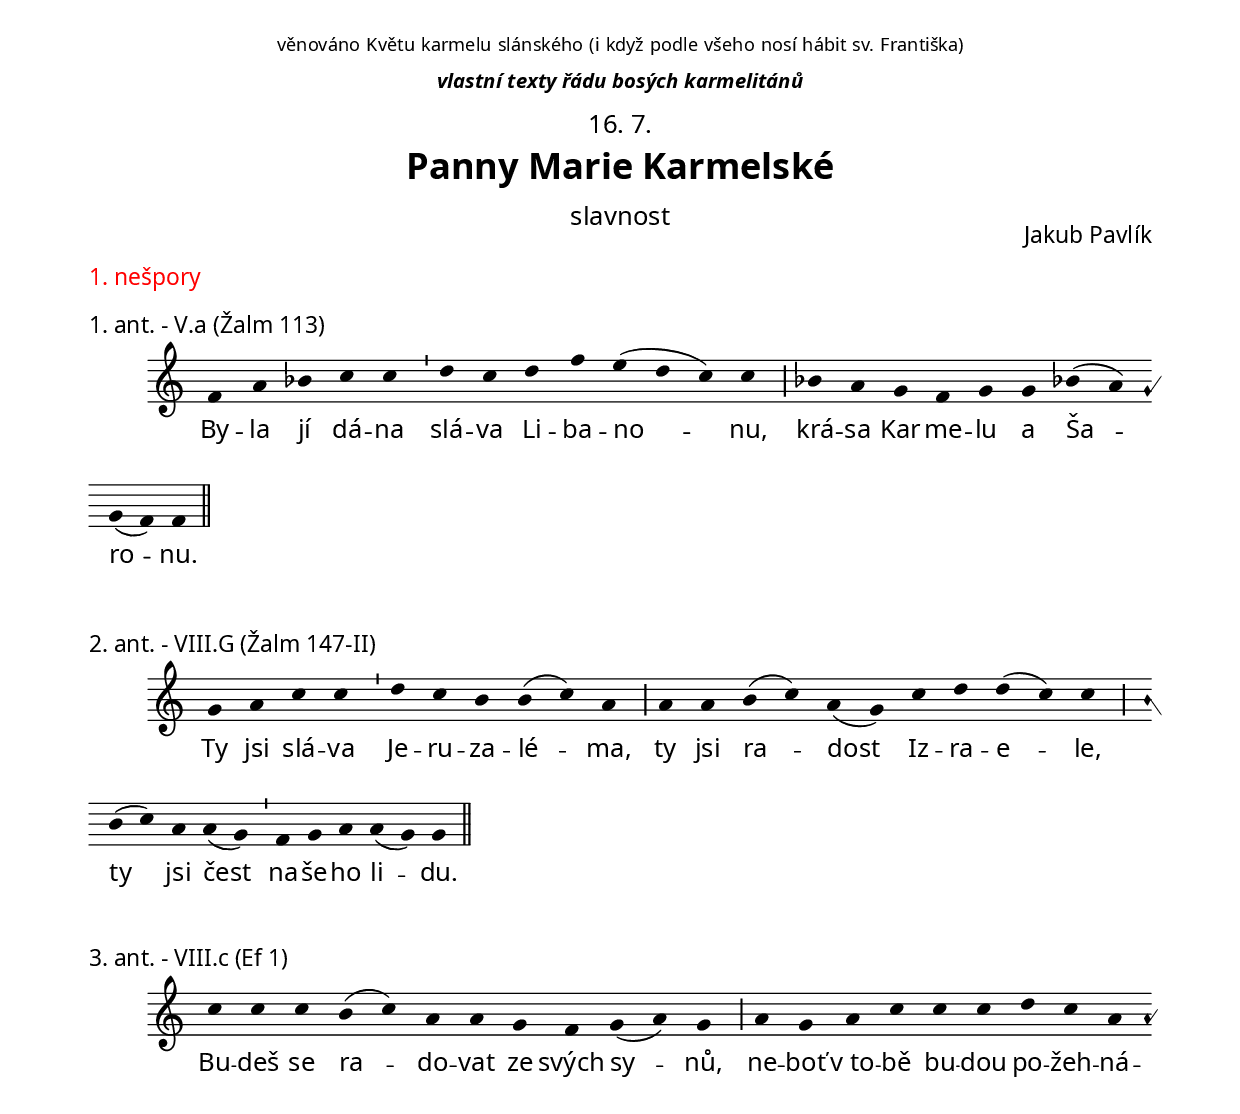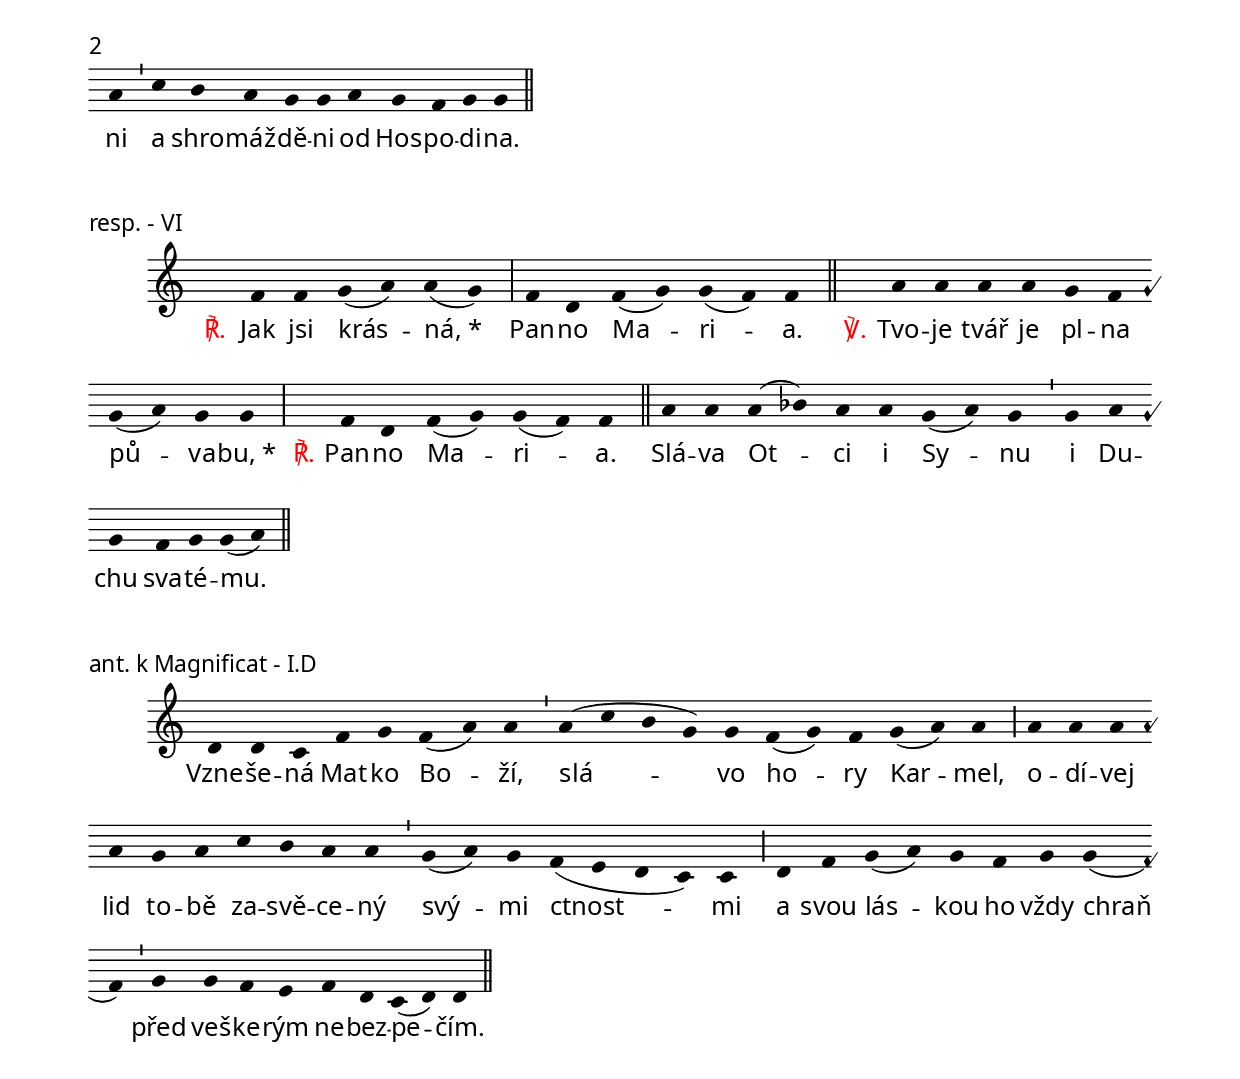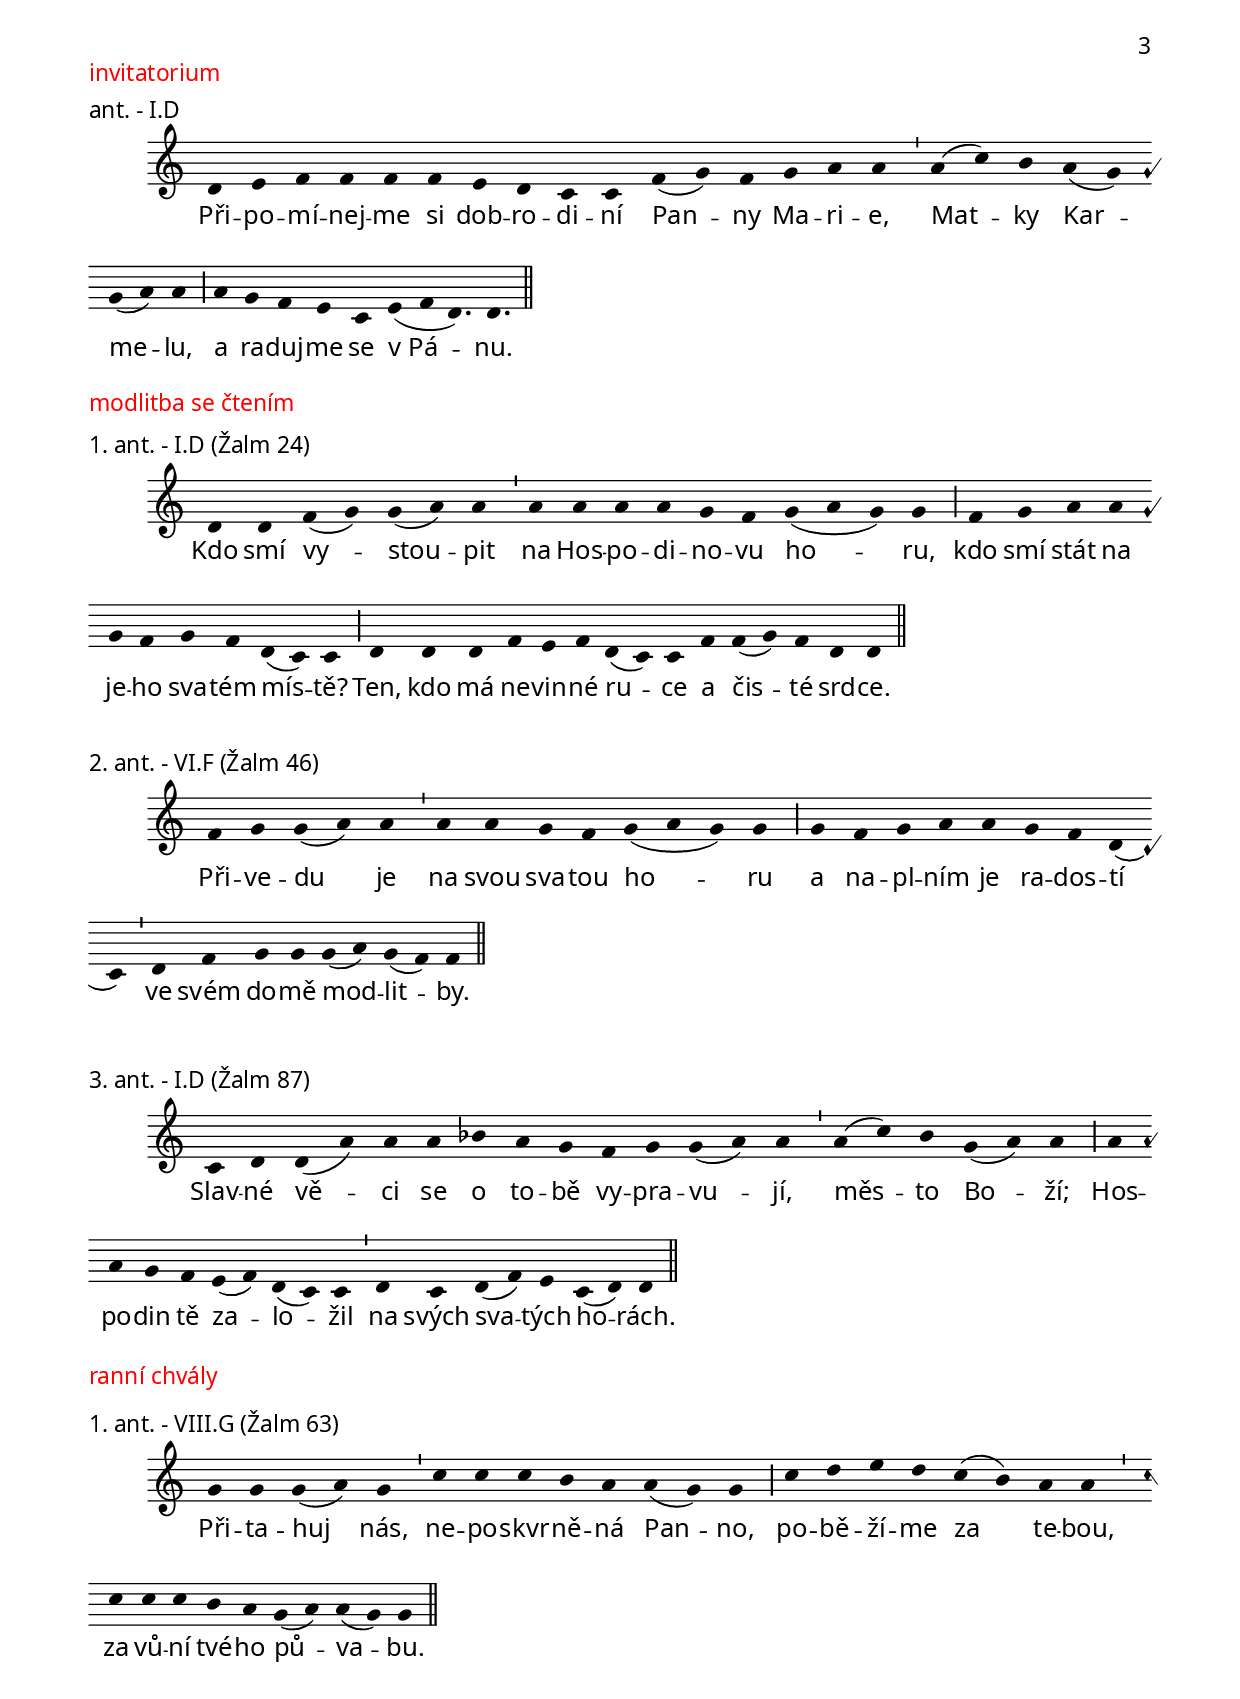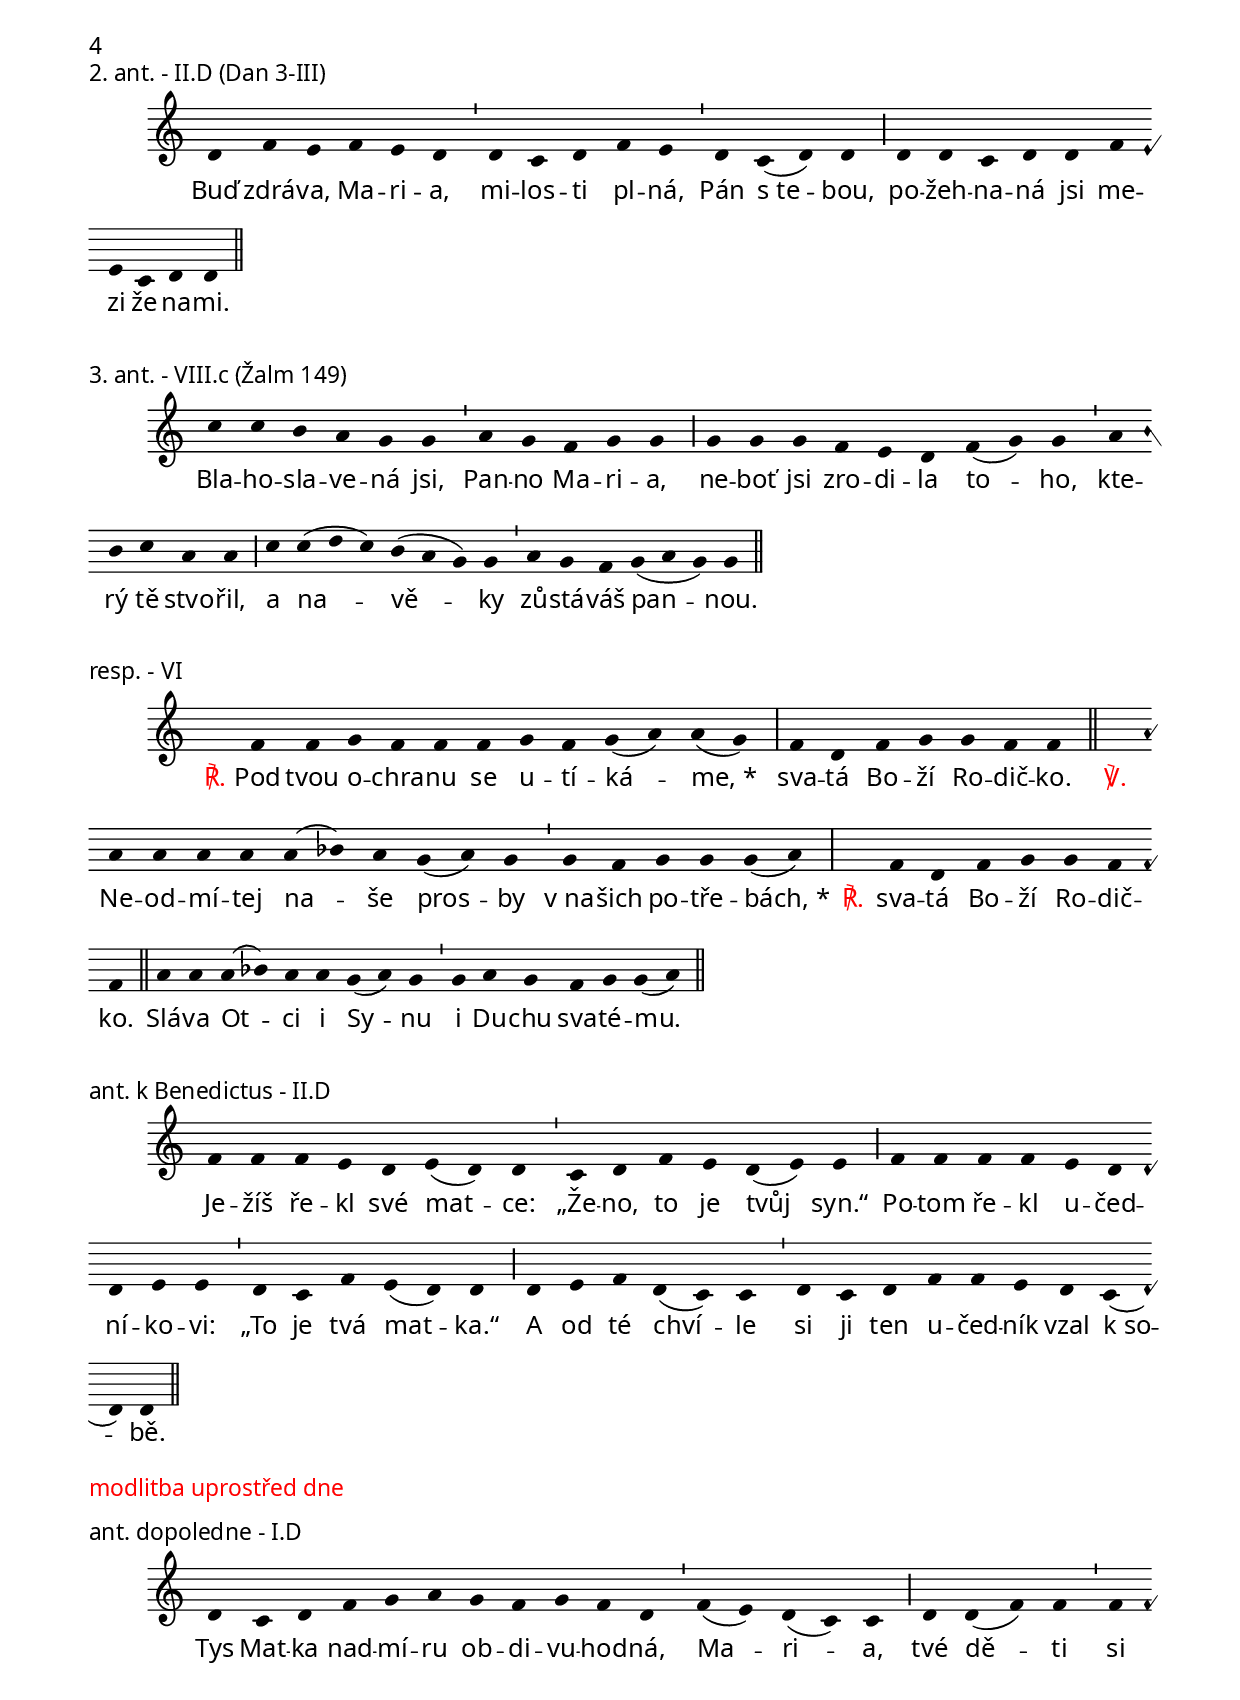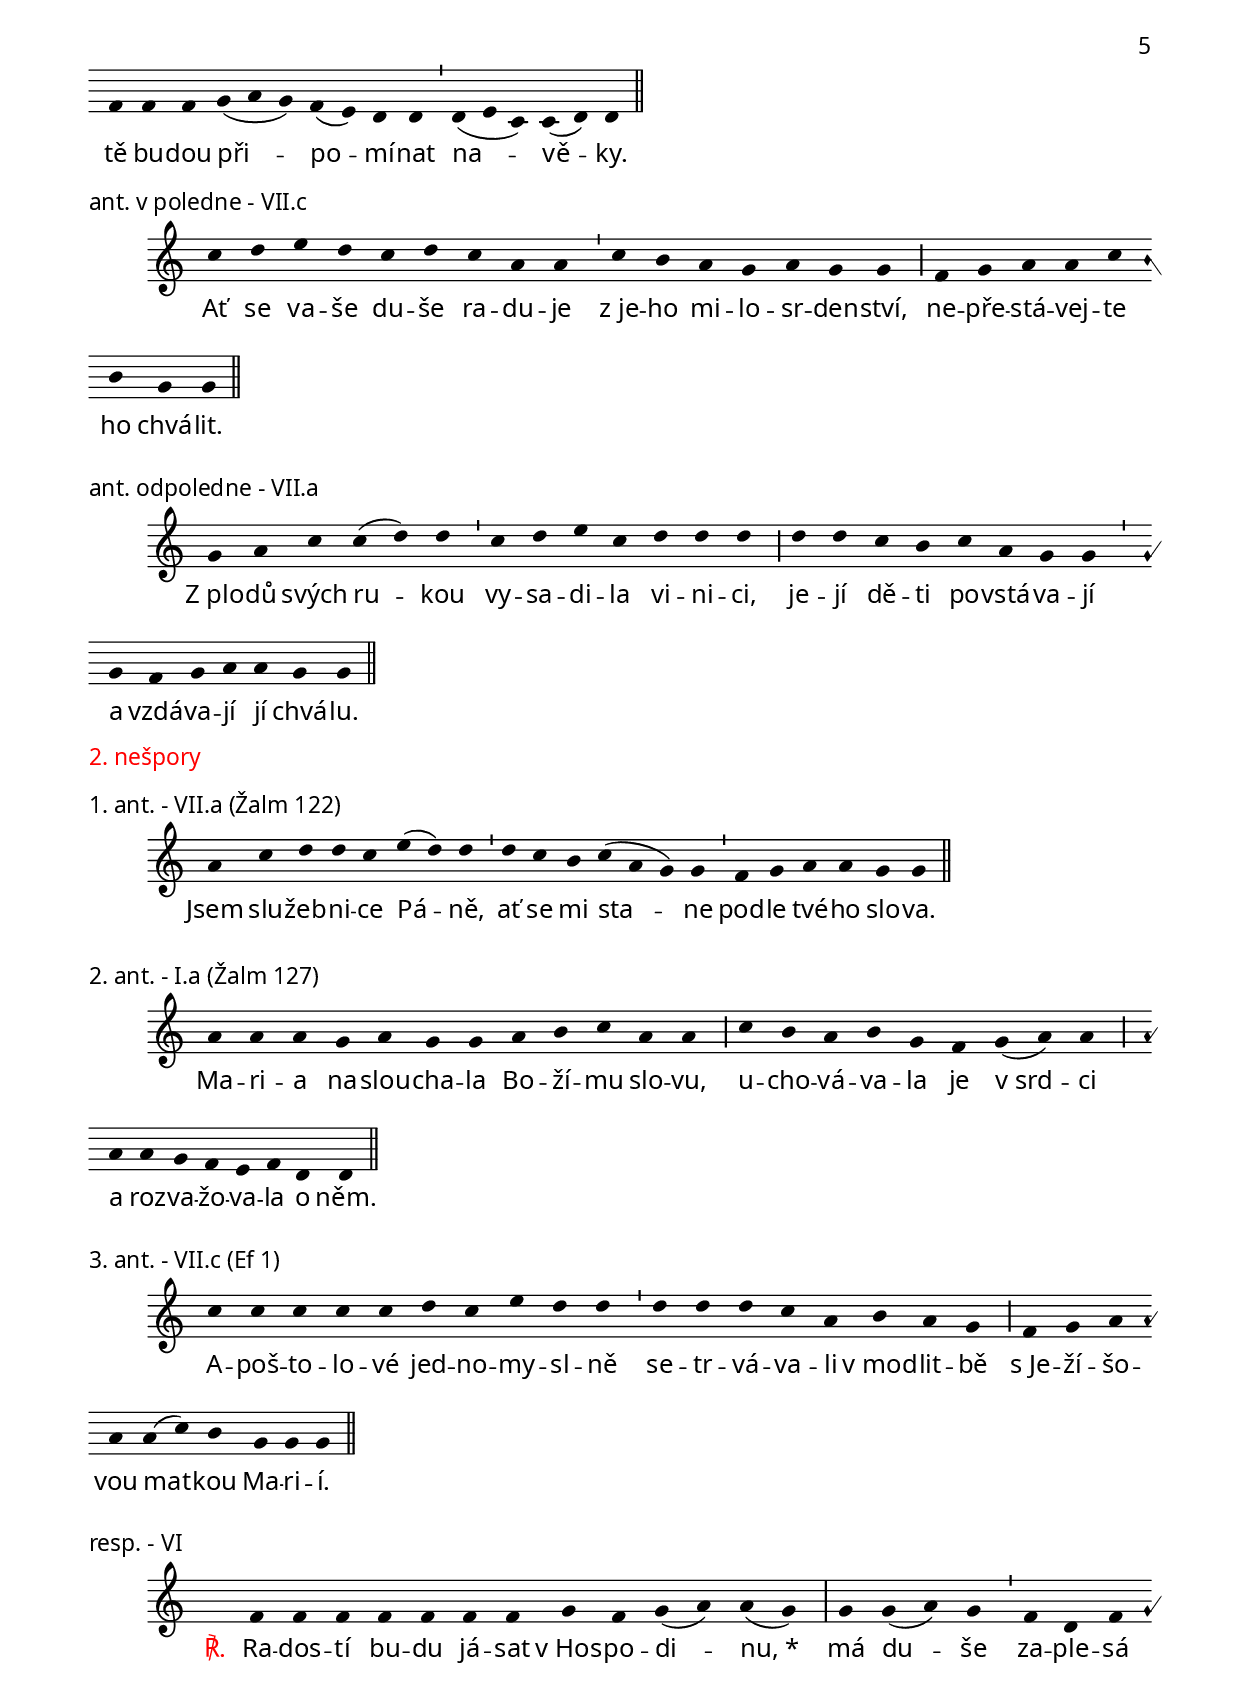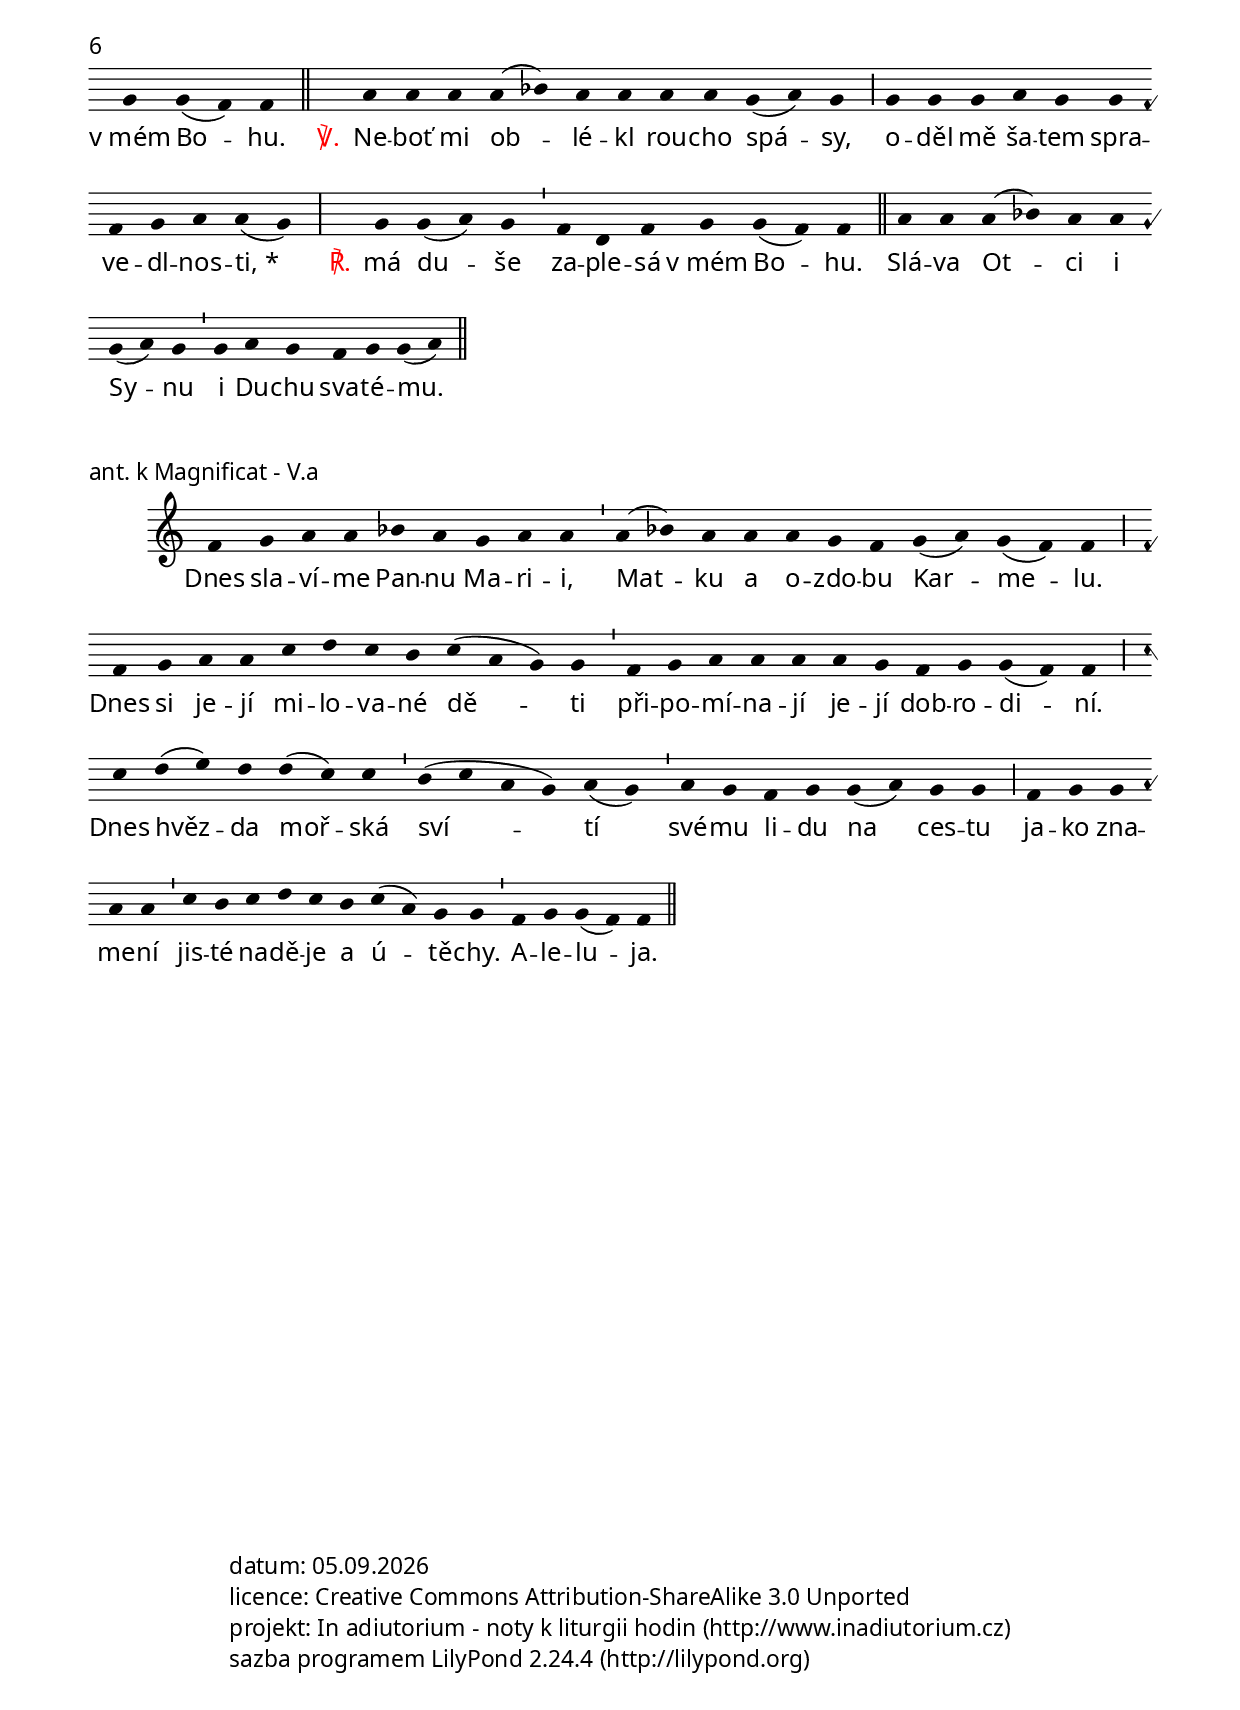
\version "2.19.80"

\include "../../spolecne.ly"
\include "../../spolecne/reholni.ly"
\include "../../dilyresponsorii.ly"
\version "2.12.0"

textyOCD = "vlastní texty řádu bosých karmelitánů"


\header {
  title = \markup\titleSvatek
            "Panny Marie Karmelské"
            slavnost
            "16. 7."
            \textyOCD
  composer = "Jakub Pavlík"
  dedication = \markup\tiny{
    věnováno
    \with-url #"https://commons.wikimedia.org/wiki/File:Slan%C3%BD,_kl%C3%A1%C5%A1ter_kostel_Nejsv.Trojice_detail_(2).JPG" {
      Květu karmelu slánského
    }
    (i když podle všeho nosí hábit sv. Františka)
  }
}

\markup {\nadpisHodinka {"1. nešpory"}}

\score {
  \relative c' {
    \choralniRezim
    f4 a bes c c \barMin
    d c d f e( d c) c \barMaior
    bes a g f g g bes( a) g( f) f \barFinalis
  }
  \addlyrics {
    By -- la jí dá -- na
    slá -- va Li -- ba -- no -- nu,
    krá -- sa Kar -- me -- lu a Ša -- ro -- nu.
  }
  \header {
    quid = "1. ant."
    modus = "V"
    differentia = "a"
    psalmus = "Žalm 113"
    id = "1ne-a1"
    piece = \markup\sestavTitulek
  }
}

\score {
  \relative c'' {
    \choralniRezim
    g4 a c c \barMin d4 c b b( c) a \barMaior
    a a b( c) a( g) c d d( c) c \barMaior
    b( c) a a( g) \barMin f4 g a a( g) g \barFinalis
  }
  \addlyrics {
    Ty jsi slá -- va Je -- ru -- za -- lé -- ma,
    ty jsi ra -- dost Iz -- ra -- e -- le,
    ty jsi čest na -- še -- ho li -- du.
  }
  \header {
    quid = "2. ant."
    modus = "VIII"
    differentia = "G"
    psalmus = "Žalm 147-II"
    fial = "commune/commune_maria.ly#rch-a2?-aleluja"
    id = "1ne-a2"
    piece = \markup\sestavTitulek
  }
}

\score {
  \relative c'' {
    \choralniRezim
    c4 c c b( c) a a g f g( a) g \barMaior
    a g a c c c d c a a \barMin
    c b a g g a g f g g \barFinalis
  }
  \addlyrics {
    Bu -- deš se ra -- do -- vat ze svých sy -- nů,
    ne -- boť v_to -- bě bu -- dou po -- žeh -- ná -- ni
    a shro -- máž -- dě -- ni od Hos -- po -- di -- na.
  }
  \header {
    quid = "3. ant."
    modus = "VIII"
    differentia = "c"
    psalmus = "Ef 1"
    id = "1ne-a3"
    piece = \markup\sestavTitulek
  }
}

\score {
  \relative c' {
    \choralniRezim

    % R
    \neviditelna f
    f4 f g( a) a( g) \barMax
    f d f( g) g( f) f \barFinalis
    % V
    \neviditelna a
    a4 a a a g f g( a) g g \barMax
    % R
    \neviditelna f
    f d f( g) g( f) f \barFinalis
    % Slava
    \respVIdoxologie \barFinalis
  }
  \addlyrics {
    \Response Jak jsi krás -- ná,_* Pan -- no Ma -- ri -- a.
    \Verse Tvo -- je tvář je pl -- na pů -- va -- bu,_*
    \Response Pan -- no Ma -- ri -- a.
    \textRespDoxologie
  }
  \header {
    quid = "resp."
    modus = "VI"
    id = "1ne-r"
    piece = \markup {\sestavTitulekResp}
  }
}

\score {
  \relative c' {
    \choralniRezim
    d4 d c f g f( a) a \barMin
    a( c b g) g f( g) f g( a) a \barMaior
    a a a a g a c b a a \barMin
    g( a) g f( e d c) c \barMaior
    d f g( a) g f g g( f) \barMin
    g g f e f d c( d) d \barFinalis
  }
  \addlyrics {
    Vzne -- še -- ná Mat -- ko Bo -- ží,
    slá -- vo ho -- ry Kar -- mel,
    o -- dí -- vej lid to -- bě za -- svě -- ce -- ný
    svý -- mi ctnost -- mi
    a svou lás -- kou ho vždy chraň
    před veš -- ke -- rým ne -- bez -- pe -- čím.
  }
  \header {
    quid = "ant. k Magnificat"
    modus = "I"
    differentia = "D"
    psalmus = ""
    id = "1ne-amag"
    piece = \markup {\sestavTitulekBezZalmu}
  }
}

\pageBreak % ZLOM

\markup {\nadpisHodinka {"invitatorium"}}

\score {
  \relative c' {
    \choralniRezim
    d4 e f f f f e d c c f( g) f g a a \barMin
    a( c) b a( g) g( a) a \barMaior
    a g f e c e( f d4.) d \barFinalis
  }
  \addlyrics {
    Při -- po -- mí -- nej -- me si dob -- ro -- di -- ní Pan -- ny Ma -- ri -- e,
    Mat -- ky Kar -- me -- lu,
    a ra -- duj -- me se v_Pá -- nu.
  }
  \header {
    quid = "ant."
    modus = "I"
    differentia = "D"
    psalmus = ""
    id = "invit"
    piece = \markup\sestavTitulekBezZalmu
  }
}

\markup {\nadpisHodinka {"modlitba se čtením"}}

\score {
  \relative c' {
    \choralniRezim
    d4 d f( g) g( a) a \barMin
    a a a a g f g( a g) g \barMaior
    f g a a g f g f d( c) c \barMaior
    d d d f e f d( c) c f f( g) f d d \barFinalis
  }
  \addlyrics {
    Kdo smí vy -- stou -- pit
    na Hos -- po -- di -- no -- vu ho -- ru,
    kdo smí stát na je -- ho sva -- tém mís -- tě?
    Ten, kdo má ne -- vin -- né ru -- ce a čis -- té srd -- ce.
  }
  \header {
    quid = "1. ant."
    modus = "I"
    differentia = "D"
    psalmus = "Žalm 24"
    id = "mc-a1"
    piece = \markup\sestavTitulek
  }
}

\score {
  \relative c' {
    \choralniRezim
    f4 g g( a) a \barMin
    a a g f g( a g) g \barMaior
    g f g a a g f d( c) \barMin
    d f g g g( a) g( f) f \barFinalis
  }
  \addlyrics {
    Při -- ve -- du je
    na svou sva -- tou ho -- ru
    a na -- pl -- ním je ra -- dos -- tí
    ve svém do -- mě mod -- lit -- by.
  }
  \header {
    quid = "2. ant."
    modus = "VI"
    differentia = "F"
    psalmus = "Žalm 46"
    id = "mc-a2"
    piece = \markup\sestavTitulek
  }
}

\score {
  \relative c' {
    \choralniRezim
    c4 d d( a') a a bes a g f g g( a) a \barMin
    a( c) b g( a) a \barMaior
    a a g f e( f) d( c) c \barMin
    d c d( f) e c( d) d \barFinalis
  }
  \addlyrics {
    Slav -- né vě -- ci se o to -- bě vy -- pra -- vu -- jí,
    měs -- to Bo -- ží;
    Hos -- po -- din tě za -- lo -- žil
    na svých sva -- tých ho -- rách.
  }
  \header {
    quid = "3. ant."
    modus = "I"
    differentia = "D"
    psalmus = "Žalm 87"
    fial = "antifony/tyden3_5ctvrtek.ly#rch-ant1?zacatek"
    id = "mc-a3"
    piece = \markup\sestavTitulek
  }
}

% antifonu pro vigilii breviar.cz (zatím?) nemá

\markup {\nadpisHodinka {"ranní chvály"}}

\score {
  \relative c'' {
    \choralniRezim
    g4 g g( a) g \barMin
    c c c b a a( g) g \barMaior
    c d e d c( b) a a \barMin
    c c c b a g( a) a( g) g \barFinalis
  }
  \addlyrics {
    Při -- ta -- huj nás,
    ne -- po -- skvr -- ně -- ná Pan -- no,
    po -- bě -- ží -- me za te -- bou,
    za vů -- ní tvé -- ho pů -- va -- bu.
  }
  \header {
    quid = "1. ant."
    modus = "VIII"
    differentia = "G"
    psalmus = "Žalm 63"
    fial = "sanktoral/1208pmpocatebezposkvrny.ly#rch-a3?jiny text"
    id = "rch-a1"
    piece = \markup\sestavTitulek
  }
}

\score {
  \relative c' {
    \choralniRezim
    d4 f e f e d \barMin
    d c d f e \barMin
    d c( d) d \barMaior
    d d c d d f e c d d \barFinalis
  }
  \addlyrics {
    Buď zdrá -- va, Ma -- ri -- a,
    mi -- los -- ti pl -- ná,
    Pán s_te -- bou,
    po -- žeh -- na -- ná jsi me -- zi že -- na -- mi.
  }
  \header {
    quid = "2. ant."
    modus = "II"
    differentia = "D"
    psalmus = "Dan 3-III"
    fial = "advent_antifony.ly#spol-sexta?konec=16"
    id = "rch-a2"
    piece = \markup\sestavTitulek
  }
}

\score {
  \relative c'' {
    \choralniRezim
    c4 c b a g g \barMin
    a g f g g \barMaior
    g g g f e d f( g) g \barMin
    a b c a a \barMaior
    c c( d c) b( a g) g \barMin
    a g f g( a g) g \barFinalis
  }
  \addlyrics {
    Bla -- ho -- sla -- ve -- ná jsi,
    Pan -- no Ma -- ri -- a,
    ne -- boť jsi zro -- di -- la to -- ho,
    kte -- rý tě stvo -- řil,
    a na -- vě -- ky
    zů -- stá -- váš pan -- nou.
  }
  \header {
    quid = "3. ant."
    modus = "VIII"
    differentia = "c"
    psalmus = "Žalm 149"
    fial = "commune/commune_maria.ly#1ne-a2?konec&-aleluja"
    id = "rch-a3"
    piece = \markup\sestavTitulek
  }
}

\score {
  \relative c' {
    \choralniRezim

    % R
    \neviditelna f
    f4 f g f f f g f g( a) a( g) \barMax
    f d f g g f f \barFinalis
    % V
    \neviditelna a
    a4 a a a a( bes) a g( a) g \barMin
    g f g g g( a) \barMax
    % R
    \neviditelna f
    f d f g g f f \barFinalis
    % Slava
    \respVIdoxologie \barFinalis
  }
  \addlyrics {
    \Response Pod tvou o -- chra -- nu se u -- tí -- ká -- me,_*
    sva -- tá Bo -- ží Ro -- dič -- ko.
    \Verse Ne -- od -- mí -- tej na -- še pros -- by
    v_na -- šich po -- tře -- bách,_*
    \Response sva -- tá Bo -- ží Ro -- dič -- ko.
    \textRespDoxologie
  }
  \header {
    quid = "resp."
    modus = "VI"
    id = "rch-r"
    piece = \markup {\sestavTitulekResp}
  }
}

\score {
  \relative c' {
    \choralniRezim
    f4 f f e d e( d) d \barMin
    c d f e d( e) e \barMaior
    f f f f e d d e e \barMin
    d c f e( d) d \barMaior
    d e f d( c) c \barMin
    d c d f f e d c( d) d \barFinalis
  }
  \addlyrics {
    Je -- žíš ře -- kl své mat -- ce:
    „Že -- no, to je tvůj syn.“
    Po -- tom ře -- kl u -- čed -- ní -- ko -- vi:
    „To je tvá mat -- ka.“
    A od té chví -- le
    si ji ten u -- čed -- ník vzal k_so -- bě.
  }
  \header {
    quid = "ant. k Benedictus"
    modus = "II"
    differentia = "D"
    psalmus = ""
    fial = "commune/commune_maria.ly#nona?zacatek"
    id = "rch-aben"
    piece = \markup {\sestavTitulekBezZalmu}
  }
}

\markup {\nadpisHodinka {"modlitba uprostřed dne"}}

\score {
  \relative c' {
    \choralniRezim
    d4 c d f g a g f g f d \barMin
    f( e) d( c) c \barMaior
    d d( f) f \barMin
    f f f f g( a g) f( e) d d \barMin
    d( e c) c( d) d \barFinalis
  }
  \addlyrics {
    Tys Mat -- ka nad -- mí -- ru ob -- di -- vu -- hod -- ná,
    Ma -- ri -- a,
    tvé dě -- ti
    si tě bu -- dou při -- po -- mí -- nat
    na -- vě -- ky.
  }
  \header {
    quid = "ant. dopoledne"
    modus = "I"
    differentia = "D"
    psalmus = ""
    id = "tercie"
    piece = \markup\sestavTitulekBezZalmu
  }
}

\score {
  \relative c'' {
    \choralniRezim
    c4 d e d c d c a a \barMin
    c b a g a g g \barMaior
    f g a a c b g g \barFinalis
  }
  \addlyrics {
    Ať se va -- še du -- še ra -- du -- je
    z_je -- ho mi -- lo -- sr -- den -- ství,
    ne -- pře -- stá -- vej -- te ho chvá -- lit.
  }
  \header {
    quid = "ant. v poledne"
    modus = "VII"
    differentia = "c"
    psalmus = ""
    id = "sexta"
    piece = \markup\sestavTitulekBezZalmu
  }
}

\score {
  \relative c'' {
    \choralniRezim
    g4 a c c( d) d \barMin
    c d e c d d d \barMaior
    d d c b c a g g \barMin
    g f g a a g g \barFinalis
  }
  \addlyrics {
    Z_plo -- dů svých ru -- kou
    vy -- sa -- di -- la vi -- ni -- ci,
    je -- jí dě -- ti po -- vstá -- va -- jí
    a vzdá -- va -- jí jí chvá -- lu.
  }
  \header {
    quid = "ant. odpoledne"
    modus = "VII"
    differentia = "a"
    psalmus = ""
    id = "nona"
    piece = \markup\sestavTitulekBezZalmu
  }
}

\markup {\nadpisHodinka {"2. nešpory"}}

\score {
  \relative c'' {
    \choralniRezim
    a4 c d d c e( d) d \barMin
    d c b c( a g) g \barMin
    f g a a g g \barFinalis
  }
  \addlyrics {
    Jsem slu -- žeb -- ni -- ce Pá -- ně,
    ať se mi sta -- ne pod -- le tvé -- ho slo -- va.
  }
  \header {
    quid = "1. ant."
    modus = "VII"
    differentia = "a"
    psalmus = "Žalm 122"
    fial = "commune/commune_maria.ly#2ne-a2?-aleluja"
    id = "2ne-a1"
    piece = \markup\sestavTitulek
  }
}

\score {
  \relative c'' {
    \choralniRezim
    a4 a a g a g g a b c a a \barMaior
    c b a b g f g( a) a \barMaior
    a a g f e f d d \barFinalis
  }
  \addlyrics {
    Ma -- ri -- a na -- slou -- cha -- la Bo -- ží -- mu slo -- vu,
    u -- cho -- vá -- va -- la je v_srd -- ci
    a roz -- va -- žo -- va -- la o něm.
  }
  \header {
    quid = "2. ant."
    modus = "I"
    differentia = "a"
    psalmus = "Žalm 127"
    fial = "sanktoral/0716pmkarmelske.ly#amag?jiny text"
    id = "2ne-a2"
    piece = \markup\sestavTitulek
  }
}

\score {
  \relative c'' {
    \choralniRezim
    c4 c c c c d c e d d \barMin
    d d d c a b a g \barMaior
    f g a a a( c) b g g g \barFinalis
  }
  \addlyrics {
    A -- poš -- to -- lo -- vé jed -- no -- my -- sl -- ně
    se -- tr -- vá -- va -- li v_mod -- lit -- bě
    s_Je -- ží -- šo -- vou mat -- kou Ma -- ri -- í.
  }
  \header {
    quid = "3. ant."
    modus = "VII"
    differentia = "c"
    psalmus = "Ef 1"
    fial = "antifony/velikonoce_tyden7.ly#pa-amag?konec&-aleluja"
    id = "2ne-a3"
    piece = \markup\sestavTitulek
  }
}

\score {
  \relative c' {
    \choralniRezim

    % R
    \neviditelna f
    f4 f f f f f f g f g( a) a( g) \barMax
    g g( a) g \barMin f d f g g( f) f \barFinalis
    % V
    \neviditelna a
    a4 a a a( bes) a a a a g( a) g \barMaior
    g g g a g g f g a a( g) \barMax
    % R
    \neviditelna f
    g g( a) g \barMin f d f g g( f) f \barFinalis
    % Slava
    \respVIdoxologie \barFinalis
  }
  \addlyrics {
    \Response Ra -- dos -- tí bu -- du já -- sat v_Hos -- po -- di -- nu,_*
    má du -- še za -- ple -- sá v_mém Bo -- hu.
    \Verse Ne -- boť mi ob -- lé -- kl rou -- cho spá -- sy,
    o -- děl mě ša -- tem spra -- ve -- dl -- nos -- ti,_*
    \Response má du -- še za -- ple -- sá v_mém Bo -- hu.
    \textRespDoxologie
  }
  \header {
    quid = "resp."
    modus = "VI"
    id = "2ne-r"
    piece = \markup {\sestavTitulekResp}
  }
}

\score {
  \relative c' {
    \choralniRezim
    f4 g a a bes a g a a \barMin
    a( bes) a a a g f g( a) g( f) f \barMaior
    f g a a c d c b c( a g) g \barMin
    f g a a a a g f g g( f) f \barMaior
    c' d( e) d d( c) c \barMin
    b( c a g) a( g) \barMin a g f g g( a) g g \barMaior
    f g g a a \barMin c b c d c b c( a) g g \barMin
    f g g( f) f \barFinalis
  }
  \addlyrics {
    Dnes sla -- ví -- me Pan -- nu Ma -- ri -- i,
    Mat -- ku a o -- zdo -- bu Kar -- me -- lu.
    Dnes si je -- jí mi -- lo -- va -- né dě -- ti
    při -- po -- mí -- na -- jí je -- jí dob -- ro -- di -- ní.
    Dnes hvěz -- da moř -- ská
    sví -- tí své -- mu li -- du na ces -- tu
    ja -- ko zna -- me -- ní jis -- té na -- dě -- je a ú -- tě -- chy.
    A -- le -- lu -- ja.
  }
  \header {
    quid = "ant. k Magnificat"
    modus = "V"
    differentia = "a"
    psalmus = ""
    id = "2ne-amag"
    piece = \markup {\sestavTitulekBezZalmu}
  }
}
